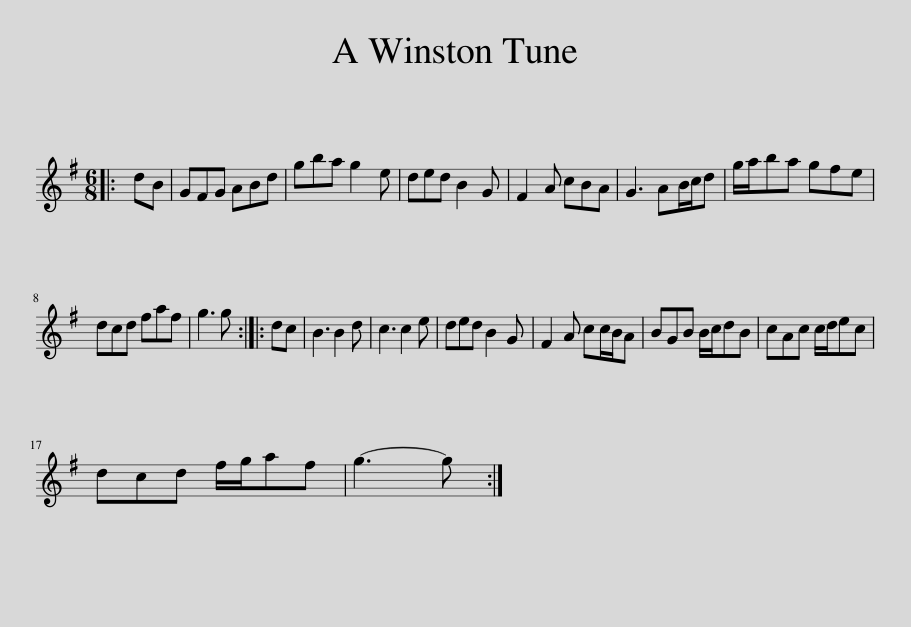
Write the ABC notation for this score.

X:1
L:1/8
M:6/8
I:linebreak $
K:G
V:1 treble
V:1
|: dB | GFG ABd | gba g2 e | ded B2 G | F2 A cBA | %5
 G3 AB/c/d | g/a/ba gfe |$ dcd faf | g3 g :: dc | %10
 B3 B2 d | c3 c2 e | ded B2 G | F2 A cc/B/A | BGB B/c/dB | %15
 cAc c/d/ec |$ dcd f/g/af | g3- g :| %18
